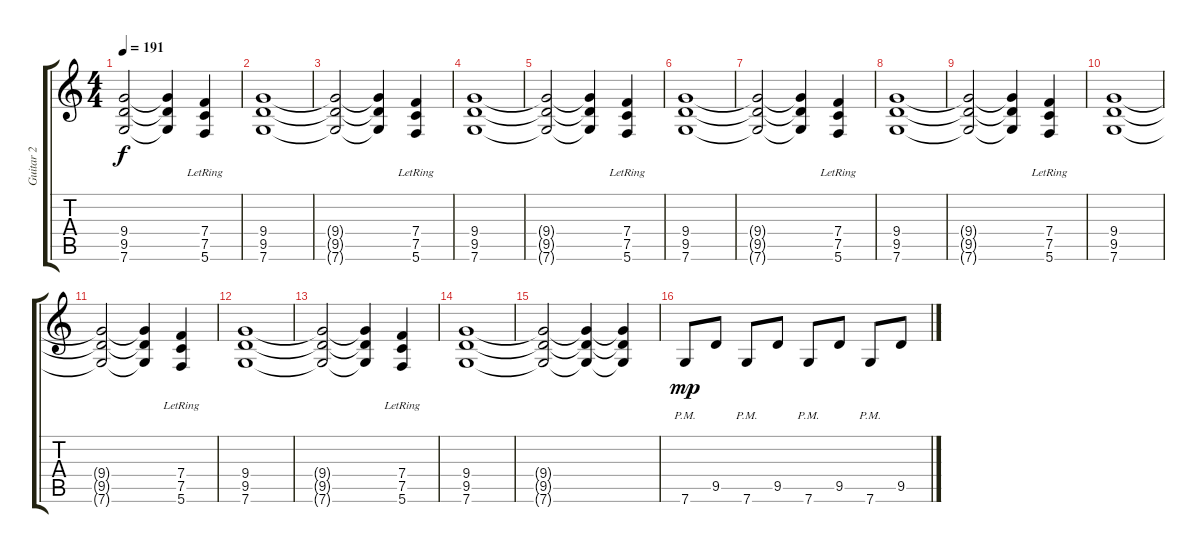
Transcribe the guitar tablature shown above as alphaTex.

\track ("Guitar 2" "Guitar 2") {instrument distortionguitar}
\staff {score tabs}
\tuning (C4 G3 Eb3 Bb2 F2 C2) {hide}
\ts (4 4)
\tempo 191
\clef g2
\ks c
(9.4{t} 9.5{t} 7.6{t}).2{dy f} (9.4{t} 9.5{t} 7.6{t}).4 (7.4{lr} 7.5{lr} 5.6{lr}).4 |
(9.4 9.5 7.6).1 |
(9.4{t} 9.5{t} 7.6{t}).2 (9.4{t} 9.5{t} 7.6{t}).4 (7.4{lr} 7.5{lr} 5.6{lr}).4 |
(9.4 9.5 7.6).1 |
(9.4{t} 9.5{t} 7.6{t}).2 (9.4{t} 9.5{t} 7.6{t}).4 (7.4{lr} 7.5{lr} 5.6{lr}).4 |
(9.4 9.5 7.6).1 |
(9.4{t} 9.5{t} 7.6{t}).2 (9.4{t} 9.5{t} 7.6{t}).4 (7.4{lr} 7.5{lr} 5.6{lr}).4 |
(9.4 9.5 7.6).1 |
(9.4{t} 9.5{t} 7.6{t}).2 (9.4{t} 9.5{t} 7.6{t}).4 (7.4{lr} 7.5{lr} 5.6{lr}).4 |
(9.4 9.5 7.6).1 |
(9.4{t} 9.5{t} 7.6{t}).2 (9.4{t} 9.5{t} 7.6{t}).4 (7.4{lr} 7.5{lr} 5.6{lr}).4 |
(9.4 9.5 7.6).1 |
(9.4{t} 9.5{t} 7.6{t}).2 (9.4{t} 9.5{t} 7.6{t}).4 (7.4{lr} 7.5{lr} 5.6{lr}).4 |
(9.4 9.5 7.6).1 |
(9.4{t} 9.5{t} 7.6{t}).2 (9.4{t} 9.5{t} 7.6{t}).4 (9.4{t} 9.5{t} 7.6{t}).4 |
7.6{pm}.8{dy mp} 9.5.8 7.6{pm}.8 9.5.8 7.6{pm}.8 9.5.8 7.6{pm}.8 9.5.8
